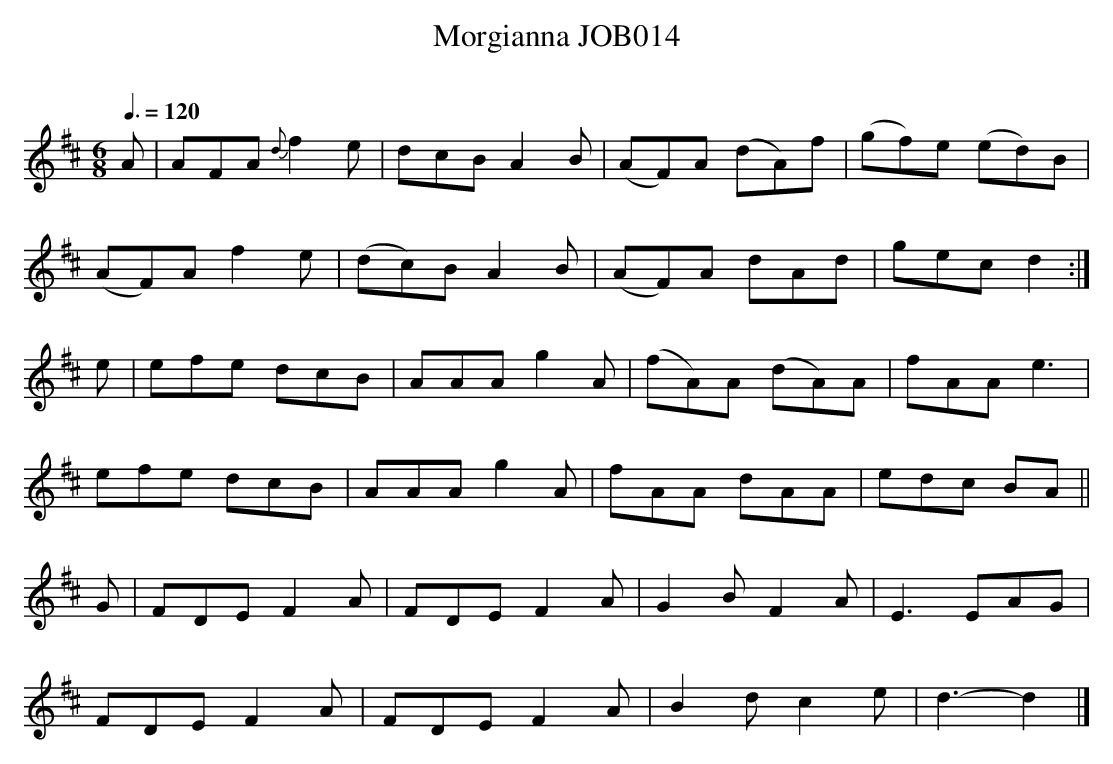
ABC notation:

X:1
T:Morgianna JOB014
M:6/8
L:1/8
O:
Q:3/8=120
K:D
A|AFA {d}f2e|dcB A2B|(AF)A (dA)f|(gf)e (ed)B|
(AF)A f2e|(dc)B A2B|(AF)A dAd|gec d2:|
e|efe dcB|AAA g2A|(fA)A (dA)A|fAA e3|
efe dcB|AAA g2A|fAA dAA|edc BA||
G|FDE F2A|FDE F2A|G2B F2A|E3 EAG|
FDE F2A|FDE F2A|B2d c2e|d3- d2|]
